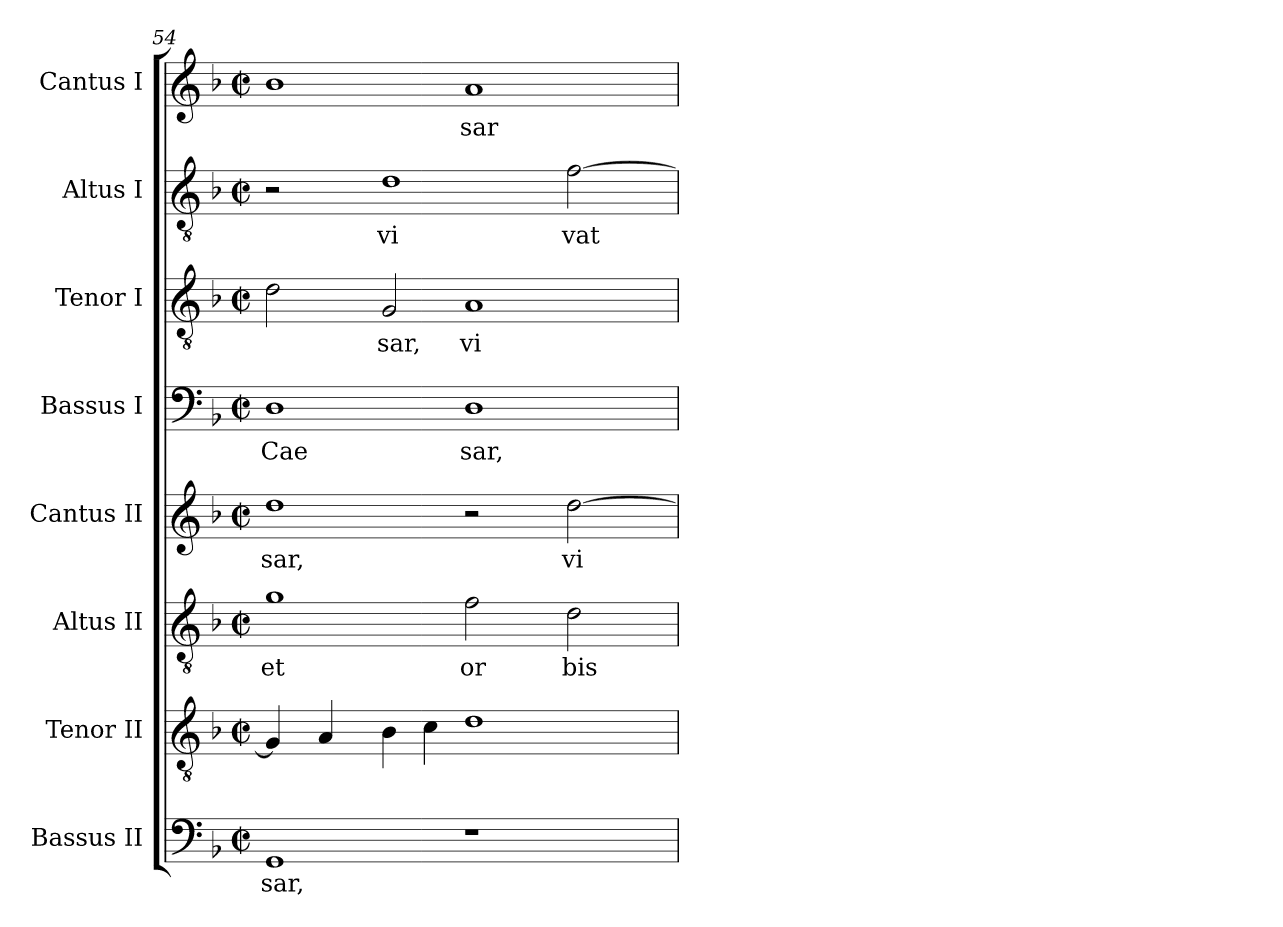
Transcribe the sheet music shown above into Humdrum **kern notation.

**kern	**text	**kern	**kern	**text	**kern	**text	**kern	**text	**kern	**text	**kern	**text	**kern	**text
*part8	*part8	*part7	*part6	*part6	*part5	*part5	*part4	*part4	*part3	*part3	*part2	*part2	*part1	*part1
*staff8	*staff8	*staff7	*staff6	*staff6	*staff5	*staff5	*staff4	*staff4	*staff3	*staff3	*staff2	*staff2	*staff1	*staff1
*I"Bassus II	*	*I"Tenor II	*I"Altus II	*	*I"Cantus II	*	*I"Bassus I	*	*I"Tenor I	*	*I"Altus I	*	*I"Cantus I	*
!!LO:PB:g=z
*clefF4	*	*clefGv2	*clefGv2	*	*clefG2	*	*clefF4	*	*clefGv2	*	*clefGv2	*	*clefG2	*
*k[b-]	*	*k[b-]	*k[b-]	*	*k[b-]	*	*k[b-]	*	*k[b-]	*	*k[b-]	*	*k[b-]	*
*F:	*	*F:	*F:	*	*F:	*	*F:	*	*F:	*	*F:	*	*F:	*
*M2/2	*	*M2/2	*M2/2	*	*M2/2	*	*M2/2	*	*M2/2	*	*M2/2	*	*M2/2	*
*met(c|)	*	*met(c|)	*met(c|)	*	*met(c|)	*	*met(c|)	*	*met(c|)	*	*met(c|)	*	*met(c|)	*
=54	=54	=54	=54	=54	=54	=54	=54	=54	=54	=54	=54	=54	=54	=54
!	!LO:LY:b:cj	!	!	!LO:LY:b:cj	!	!LO:LY:b:cj	!	!LO:LY:b:cj	!	!	!	!	!	!
*^	*	*	*	*	*	*	*^	*	*	*	*	*	*^	*
1GG	4ryy	-sar,	4G/]	1g	et	1dd	sar,	1D	16ryy	Cae	2d\	.	2r	.	1b-	4ryy	.
.	.	.	.	.	.	.	.	.	1ryy	.	.	.	.	.	.	.	.
.	32.ryy	.	4A/	.	.	.	.	.	.	.	.	.	.	.	.	16ryy	.
.	1ryy	.	.	.	.	.	.	.	.	.	.	.	.	.	.	.	.
.	.	.	.	.	.	.	.	.	.	.	.	.	.	.	.	64ryy	.
.	.	.	.	.	.	.	.	.	.	.	.	.	.	.	.	1ryy	.
!	!	!	!	!	!	!	!	!	!	!	!	!LO:LY:b:cj	!	!LO:LY:b:cj	!	!	!
.	.	.	4B-\	.	.	.	.	.	.	.	2G/	-sar,	1d	vi	.	.	.
.	.	.	4c\	.	.	.	.	.	.	.	.	.	.	.	.	.	.
!	!	!	!	!	!LO:LY:b:cj	!	!	!	!	!LO:LY:b:cj	!	!LO:LY:b:cj	!	!	!	!	!LO:LY:b:cj
1r	.	.	1d	2f\	or	2r	.	1D	.	sar,	1A	vi	.	.	1a	.	sar
.	.	.	.	.	.	.	.	.	2...ryy	.	.	.	.	.	.	.	.
.	2ryy	.	.	.	.	.	.	.	.	.	.	.	.	.	.	.	.
.	.	.	.	.	.	.	.	.	.	.	.	.	.	.	.	2ryy	.
!	!	!	!	!	!LO:LY:b:cj	!	!LO:LY:b:cj	!	!	!	!	!	!	!LO:LY:b	!	!	!
.	.	.	.	2d\	bis	[>2dd\	vi	.	.	.	.	.	[>2f\	vat	.	.	.
.	8ryy	.	.	.	.	.	.	.	.	.	.	.	.	.	.	.	.
.	.	.	.	.	.	.	.	.	.	.	.	.	.	.	.	8ryy	.
.	16ryy	.	.	.	.	.	.	.	.	.	.	.	.	.	.	.	.
.	.	.	.	.	.	.	.	.	.	.	.	.	.	.	.	32.ryy	.
.	64ryy	.	.	.	.	.	.	.	.	.	.	.	.	.	.	.	.
*v	*v	*	*	*	*	*	*	*v	*v	*	*	*	*	*	*v	*v	*
=	=	=	=	=	=	=	=	=	=	=	=	=	=	=
*-	*-	*-	*-	*-	*-	*-	*-	*-	*-	*-	*-	*-	*-	*-
